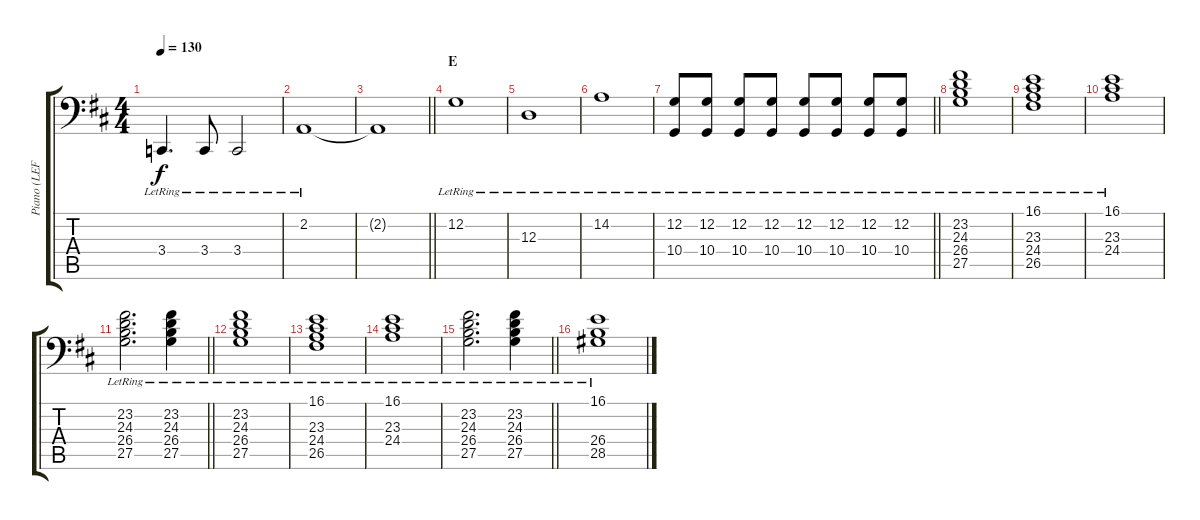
\track ("Piano (LEFT)" "Piano (LEF") {instrument acousticgrandpiano}
\staff {score tabs}
\tuning (C3 G2 D2 A1 E1 B0) {hide}
\ts (4 4)
\tempo 130
\clef f4
\ks d
3.4{lr}.4{d dy f} 3.4{lr}.8 3.4{lr}.2 |
2.2{lr}.1 |
\barLineRight lightlight
2.2{t}.1 |
\section ("" "E")
12.2{lr}.1 |
12.3{lr}.1 |
14.2{lr}.1 |
\barLineRight lightlight
(12.2{lr} 10.4{lr}).8 (12.2{lr} 10.4{lr}).8 (12.2{lr} 10.4{lr}).8 (12.2{lr} 10.4{lr}).8 (12.2{lr} 10.4{lr}).8 (12.2{lr} 10.4{lr}).8 (12.2{lr} 10.4{lr}).8 (12.2{lr} 10.4{lr}).8 |
(23.2{lr} 24.3 26.4 27.5).1 |
(16.1{lr} 23.3{lr} 24.4{lr} 26.5{lr}).1 |
(16.1{lr} 23.3{lr} 24.4{lr}).1 |
\barLineRight lightlight
(23.2{lr} 24.3{lr} 26.4{lr} 27.5{lr}).2{d} (23.2{lr} 24.3{lr} 26.4{lr} 27.5{lr}).4 |
(23.2{lr} 24.3 26.4 27.5).1 |
(16.1{lr} 23.3{lr} 24.4{lr} 26.5{lr}).1 |
(16.1{lr} 23.3{lr} 24.4{lr}).1 |
\barLineRight lightlight
(23.2{lr} 24.3{lr} 26.4{lr} 27.5{lr}).2{d} (23.2{lr} 24.3{lr} 26.4{lr} 27.5{lr}).4 |
(16.1{lr} 26.4{lr} 28.5{lr}).1
